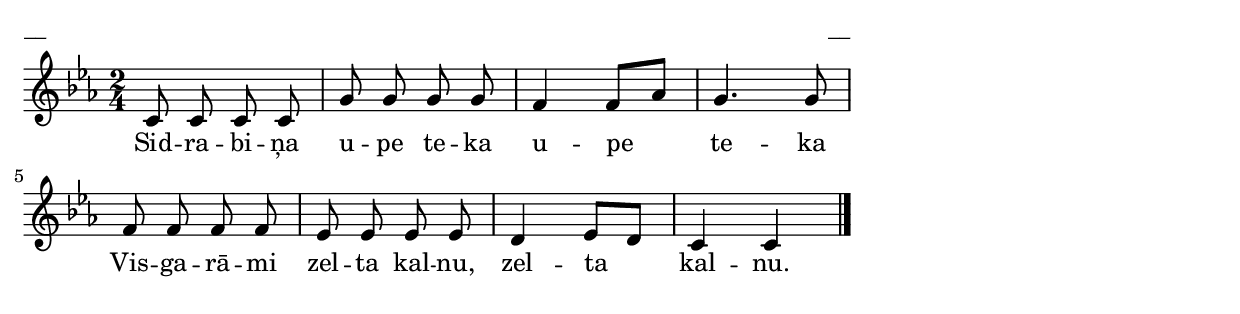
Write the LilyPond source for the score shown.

\version "2.13.16" 
%\header {
% title = "Sidrabiņa upe tek"
%}
% Skyforger, http://www.youtube.com/watch?v=sNKSQE7l1Ww
\paper {
line-width = 14\cm
left-margin = 0.4\cm
between-system-padding = 0.3\cm
between-system-space = 0.3\cm
}
\layout {
indent = #0
ragged-last = ##f
}

voiceA = \relative c' {
\clef "treble"
\key c \minor
\time 2/4
c8 c c c | g'8 g g g | f4 f8[ aes] | g4. g8 | f8 f f f | ees8 ees ees ees | 
d4 ees8[ d] | c4 c 
\bar "|."
}


lyricA = \lyricmode {
Sid -- ra -- bi -- ņa u -- pe te -- ka u -- pe te -- ka
Vis -- ga -- rā -- mi zel -- ta kal -- nu, zel -- ta kal -- nu. 
}




fullScore = <<
\new Staff {
<<
\new Voice = "voiceA" { \oneVoice \autoBeamOff \voiceA }
\lyricsto "voiceA" \new Lyrics \lyricA
>>
}
>>

\score {
\fullScore
\header { piece = "__" opus = "__" }
}
\markup { \with-color #(x11-color 'white) \sans \smaller "__" }
\score {
\unfoldRepeats
\fullScore
\midi {
\context { \Staff \remove "Staff_performer" }
\context { \Voice \consists "Staff_performer" }
}
}


